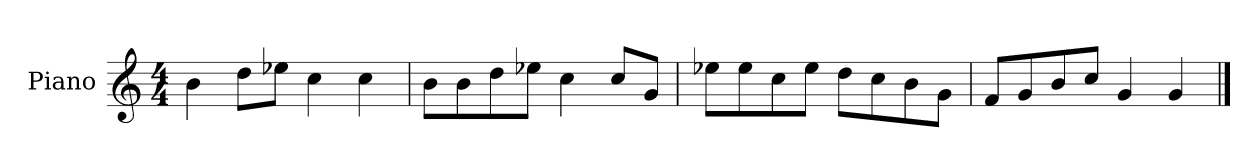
**kern
*part1
*staff1
*I"Piano
*I'P-no
*clefG2
*k[]
*M4/4
*MM90
=1
4b\
8dd\L
8ee-X\J
4cc\
4cc\
=2
8b\L
8b\
8dd\
8ee-X\J
4cc\
8cc/L
8g/J
=3
8ee-X\L
8ee-\
8cc\
8ee-\J
8dd\L
8cc\
8b\
8g\J
=4
8f/L
8g/
8b/
8cc/J
4g/
4g/
==
*-
